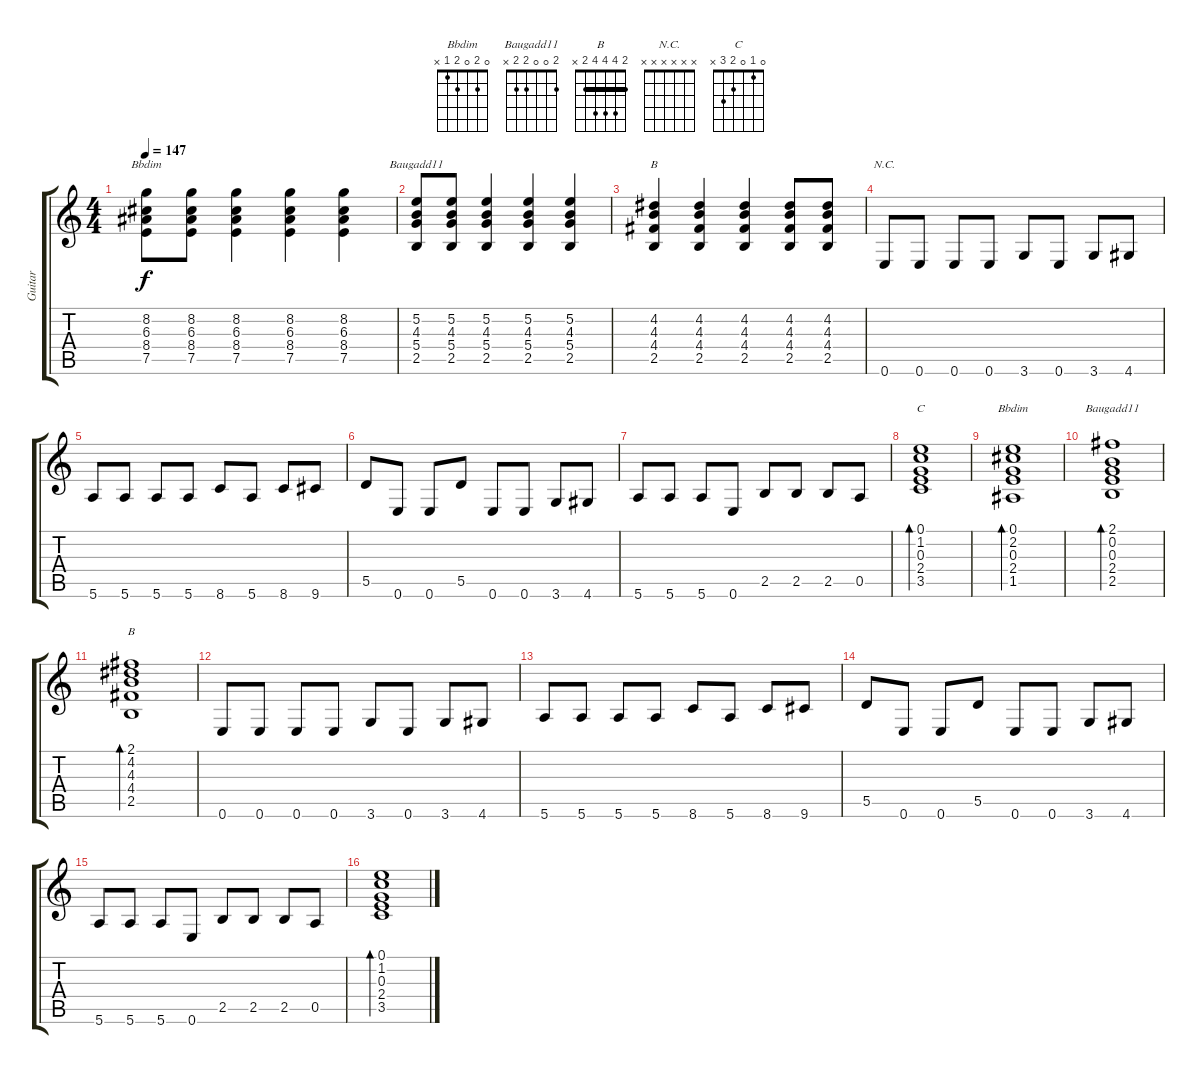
\track ("Guitar" "Guitar") {instrument distortionguitar}
\staff {score tabs}
\tuning (E4 B3 G3 D3 A2 E2) {hide}
\chord ("Bbdim" x 8 6 8 7 x) {firstfret 6}
\chord ("Baugadd11" x 5 4 5 2 x)
\chord ("B" x 4 4 4 2 x) {barre 4}
\chord ("N.C." x x x x x x)
\chord ("C" 0 1 0 2 3 x)
\chord ("Bbdim" 0 2 0 2 1 x)
\chord ("Baugadd11" 2 0 0 2 2 x)
\chord ("B" 2 4 4 4 2 x) {barre 2}
\ts (4 4)
\tempo 147
\clef g2
\ks c
(8.2 6.3 8.4 7.5).8{ch "Bbdim" dy f} (8.2 6.3 8.4 7.5).8 (8.2 6.3 8.4 7.5).4 (8.2 6.3 8.4 7.5).4 (8.2 6.3 8.4 7.5).4 |
(5.2 4.3 5.4 2.5).8{ch "Baugadd11"} (5.2 4.3 5.4 2.5).8 (5.2 4.3 5.4 2.5).4 (5.2 4.3 5.4 2.5).4 (5.2 4.3 5.4 2.5).4 |
(4.2 4.3 4.4 2.5).4{ch "B"} (4.2 4.3 4.4 2.5).4 (4.2 4.3 4.4 2.5).4 (4.2 4.3 4.4 2.5).8 (4.2 4.3 4.4 2.5).8 |
0.6.8{ch "N.C."} 0.6.8 0.6.8 0.6.8 3.6.8 0.6.8 3.6.8 4.6.8 |
5.6.8 5.6.8 5.6.8 5.6.8 8.6.8 5.6.8 8.6.8 9.6.8 |
5.5.8 0.6.8 0.6.8 5.5.8 0.6.8 0.6.8 3.6.8 4.6.8 |
5.6.8 5.6.8 5.6.8 0.6.8 2.5.8 2.5.8 2.5.8 0.5.8 |
(0.1 1.2 0.3 2.4 3.5).1{bd 60 ch "C"} |
(0.1 2.2 0.3 2.4 1.5).1{bd 60 ch "Bbdim"} |
(2.1 0.2 0.3 2.4 2.5).1{bd 60 ch "Baugadd11"} |
(2.1 4.2 4.3 4.4 2.5).1{bd 60 ch "B"} |
0.6.8 0.6.8 0.6.8 0.6.8 3.6.8 0.6.8 3.6.8 4.6.8 |
5.6.8 5.6.8 5.6.8 5.6.8 8.6.8 5.6.8 8.6.8 9.6.8 |
5.5.8 0.6.8 0.6.8 5.5.8 0.6.8 0.6.8 3.6.8 4.6.8 |
5.6.8 5.6.8 5.6.8 0.6.8 2.5.8 2.5.8 2.5.8 0.5.8 |
(0.1 1.2 0.3 2.4 3.5).1{bd 60}
